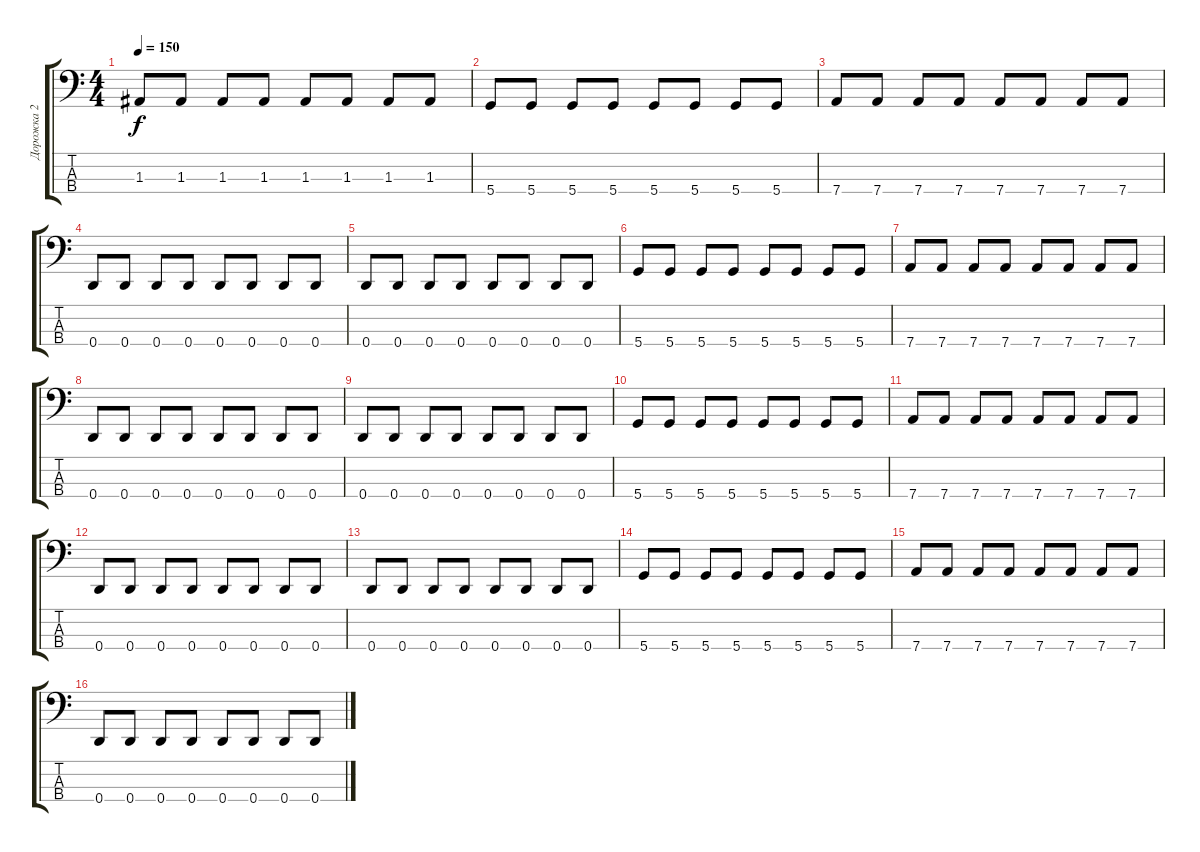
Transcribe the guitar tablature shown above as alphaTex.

\track ("Дорожка 2" "Дорожка 2") {instrument electricbassfinger}
\staff {score tabs}
\tuning (G2 D2 A1 D1) {hide}
\ts (4 4)
\tempo 150
\clef f4
\ks c
1.3.8{dy f} 1.3.8 1.3.8 1.3.8 1.3.8 1.3.8 1.3.8 1.3.8 |
5.4.8 5.4.8 5.4.8 5.4.8 5.4.8 5.4.8 5.4.8 5.4.8 |
7.4.8 7.4.8 7.4.8 7.4.8 7.4.8 7.4.8 7.4.8 7.4.8 |
0.4.8 0.4.8 0.4.8 0.4.8 0.4.8 0.4.8 0.4.8 0.4.8 |
0.4.8 0.4.8 0.4.8 0.4.8 0.4.8 0.4.8 0.4.8 0.4.8 |
5.4.8 5.4.8 5.4.8 5.4.8 5.4.8 5.4.8 5.4.8 5.4.8 |
7.4.8 7.4.8 7.4.8 7.4.8 7.4.8 7.4.8 7.4.8 7.4.8 |
0.4.8 0.4.8 0.4.8 0.4.8 0.4.8 0.4.8 0.4.8 0.4.8 |
0.4.8 0.4.8 0.4.8 0.4.8 0.4.8 0.4.8 0.4.8 0.4.8 |
5.4.8 5.4.8 5.4.8 5.4.8 5.4.8 5.4.8 5.4.8 5.4.8 |
7.4.8 7.4.8 7.4.8 7.4.8 7.4.8 7.4.8 7.4.8 7.4.8 |
0.4.8 0.4.8 0.4.8 0.4.8 0.4.8 0.4.8 0.4.8 0.4.8 |
0.4.8 0.4.8 0.4.8 0.4.8 0.4.8 0.4.8 0.4.8 0.4.8 |
5.4.8 5.4.8 5.4.8 5.4.8 5.4.8 5.4.8 5.4.8 5.4.8 |
7.4.8 7.4.8 7.4.8 7.4.8 7.4.8 7.4.8 7.4.8 7.4.8 |
0.4.8 0.4.8 0.4.8 0.4.8 0.4.8 0.4.8 0.4.8 0.4.8
